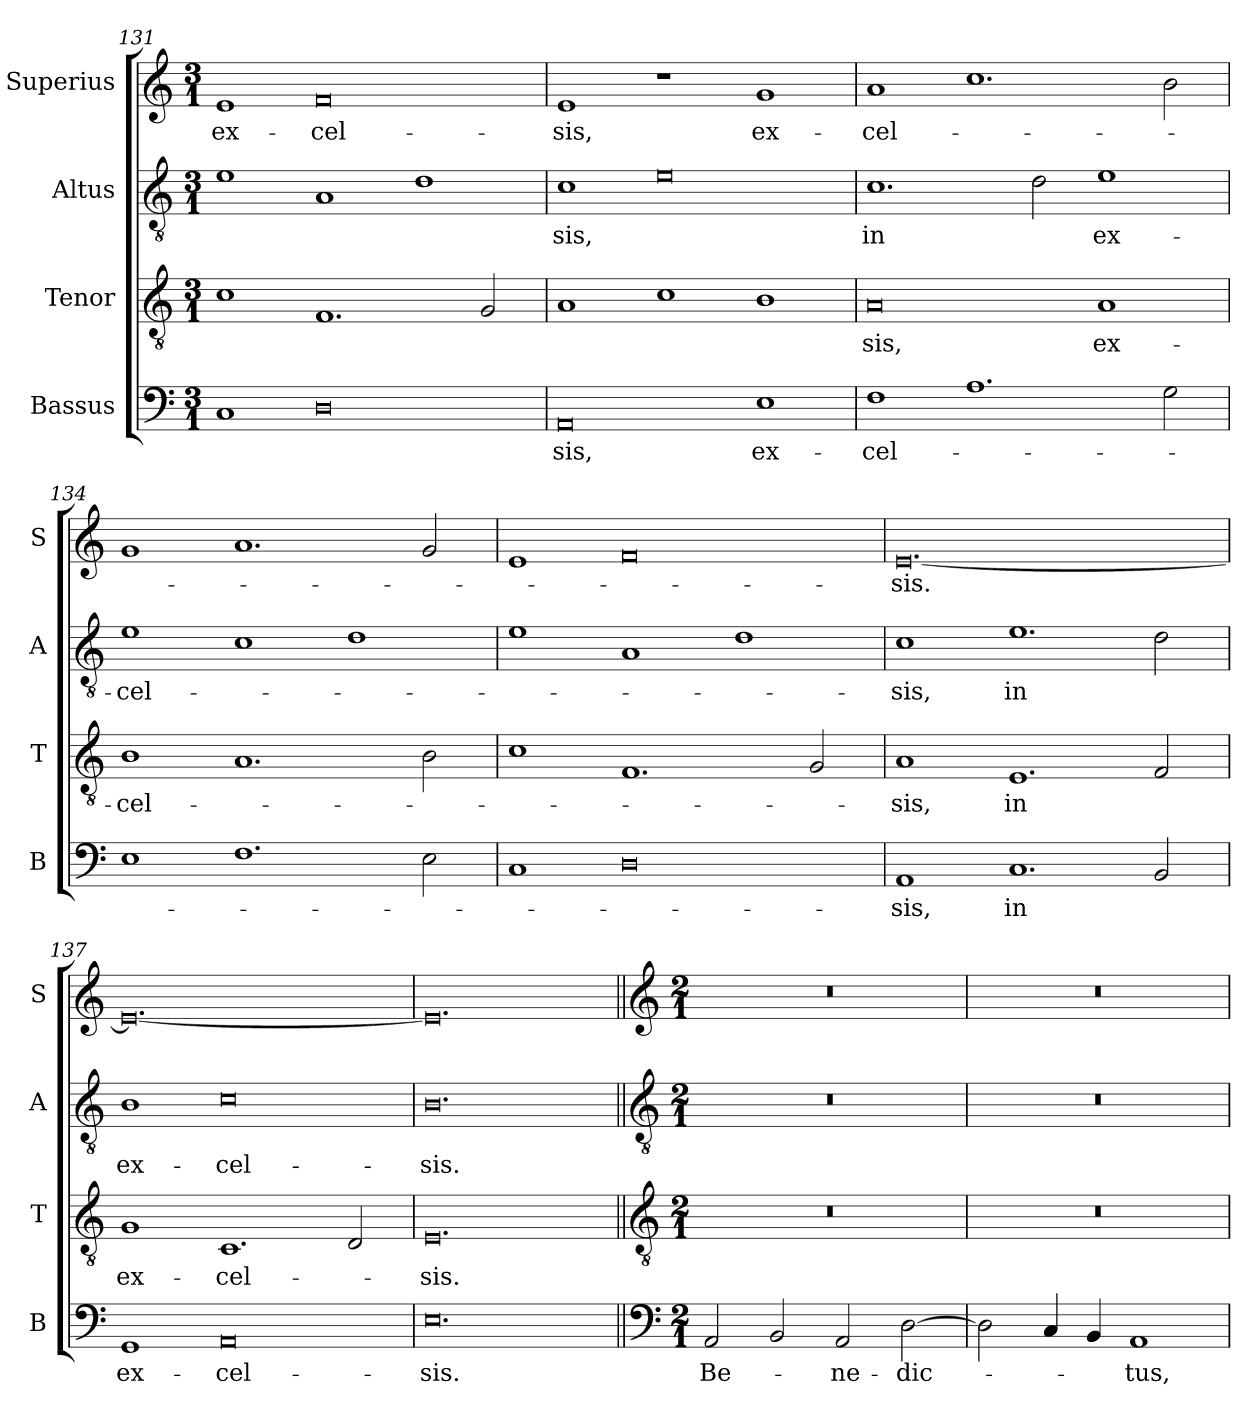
**kern	**text	**kern	**text	**kern	**text	**kern	**text
*part4	*part4	*part3	*part3	*part2	*part2	*part1	*part1
*staff4	*staff4	*staff3	*staff3	*staff2	*staff2	*staff1	*staff1
*I"Bassus	*	*I"Tenor	*	*I"Altus	*	*I"Superius	*
*I'B	*	*I'T	*	*I'A	*	*I'S	*
*clefF4	*	*clefGv2	*	*clefGv2	*	*clefG2	*
*k[]	*	*k[]	*	*k[]	*	*k[]	*
*M3/1	*	*M3/1	*	*M3/1	*	*M3/1	*
=131	=131	=131	=131	=131	=131	=131	=131
1C	.	1c	.	1e	.	1e	ex-
0D	.	1.F	.	1A	.	0f	-cel-
.	.	.	.	1d	.	.	.
.	.	2G/	.	.	.	.	.
=132	=132	=132	=132	=132	=132	=132	=132
0AA	-sis,	1A	.	1c	-sis,	1e	-sis,
.	.	1c	.	0e	.	1r	.
1E	ex-	1B	.	.	.	1g	ex-
=133	=133	=133	=133	=133	=133	=133	=133
1F	-cel-	0A	-sis,	1.c	in	1a	-cel-
1.A	.	.	.	.	.	1.cc	.
.	.	.	.	2d\	.	.	.
.	.	1A	ex-	1e	ex-	.	.
2G\	.	.	.	.	.	2b\	.
=134	=134	=134	=134	=134	=134	=134	=134
1E	.	1B	-cel-	1e	-cel-	1g	.
1.F	.	1.A	.	1c	.	1.a	.
.	.	.	.	1d	.	.	.
2E\	.	2B\	.	.	.	2g/	.
=135	=135	=135	=135	=135	=135	=135	=135
1C	.	1c	.	1e	.	1e	.
0D	.	1.F	.	1A	.	0f	.
.	.	.	.	1d	.	.	.
.	.	2G/	.	.	.	.	.
=136	=136	=136	=136	=136	=136	=136	=136
1AA	-sis,	1A	-sis,	1c	-sis,	[0.e	-sis.
1.C	in	1.E	in	1.e	in	.	.
2BB/	.	2F/	.	2d\	.	.	.
=137	=137	=137	=137	=137	=137	=137	=137
1GG	ex-	1G	ex-	1B	ex-	0.e_	.
0AA	-cel-	1.C	-cel-	0c	-cel-	.	.
.	.	2D/	.	.	.	.	.
=138	=138	=138	=138	=138	=138	=138	=138
0.E	-sis.	0.E	-sis.	0.B	-sis.	0.e]	.
=139||	=139||	=139||	=139||	=139||	=139||	=139||	=139||
*clefF4	*	*clefGv2	*	*clefGv2	*	*clefG2	*
*k[]	*	*k[]	*	*k[]	*	*k[]	*
*M2/1	*	*M2/1	*	*M2/1	*	*M2/1	*
2AA/	Be-	0r	.	0r	.	0r	.
2BB/	.	.	.	.	.	.	.
2AA/	-ne-	.	.	.	.	.	.
[2D\	-dic-	.	.	.	.	.	.
=140	=140	=140	=140	=140	=140	=140	=140
2D\]	.	0r	.	0r	.	0r	.
4C/	.	.	.	.	.	.	.
4BB/	.	.	.	.	.	.	.
1AA	-tus,	.	.	.	.	.	.
=	=	=	=	=	=	=	=
*-	*-	*-	*-	*-	*-	*-	*-
